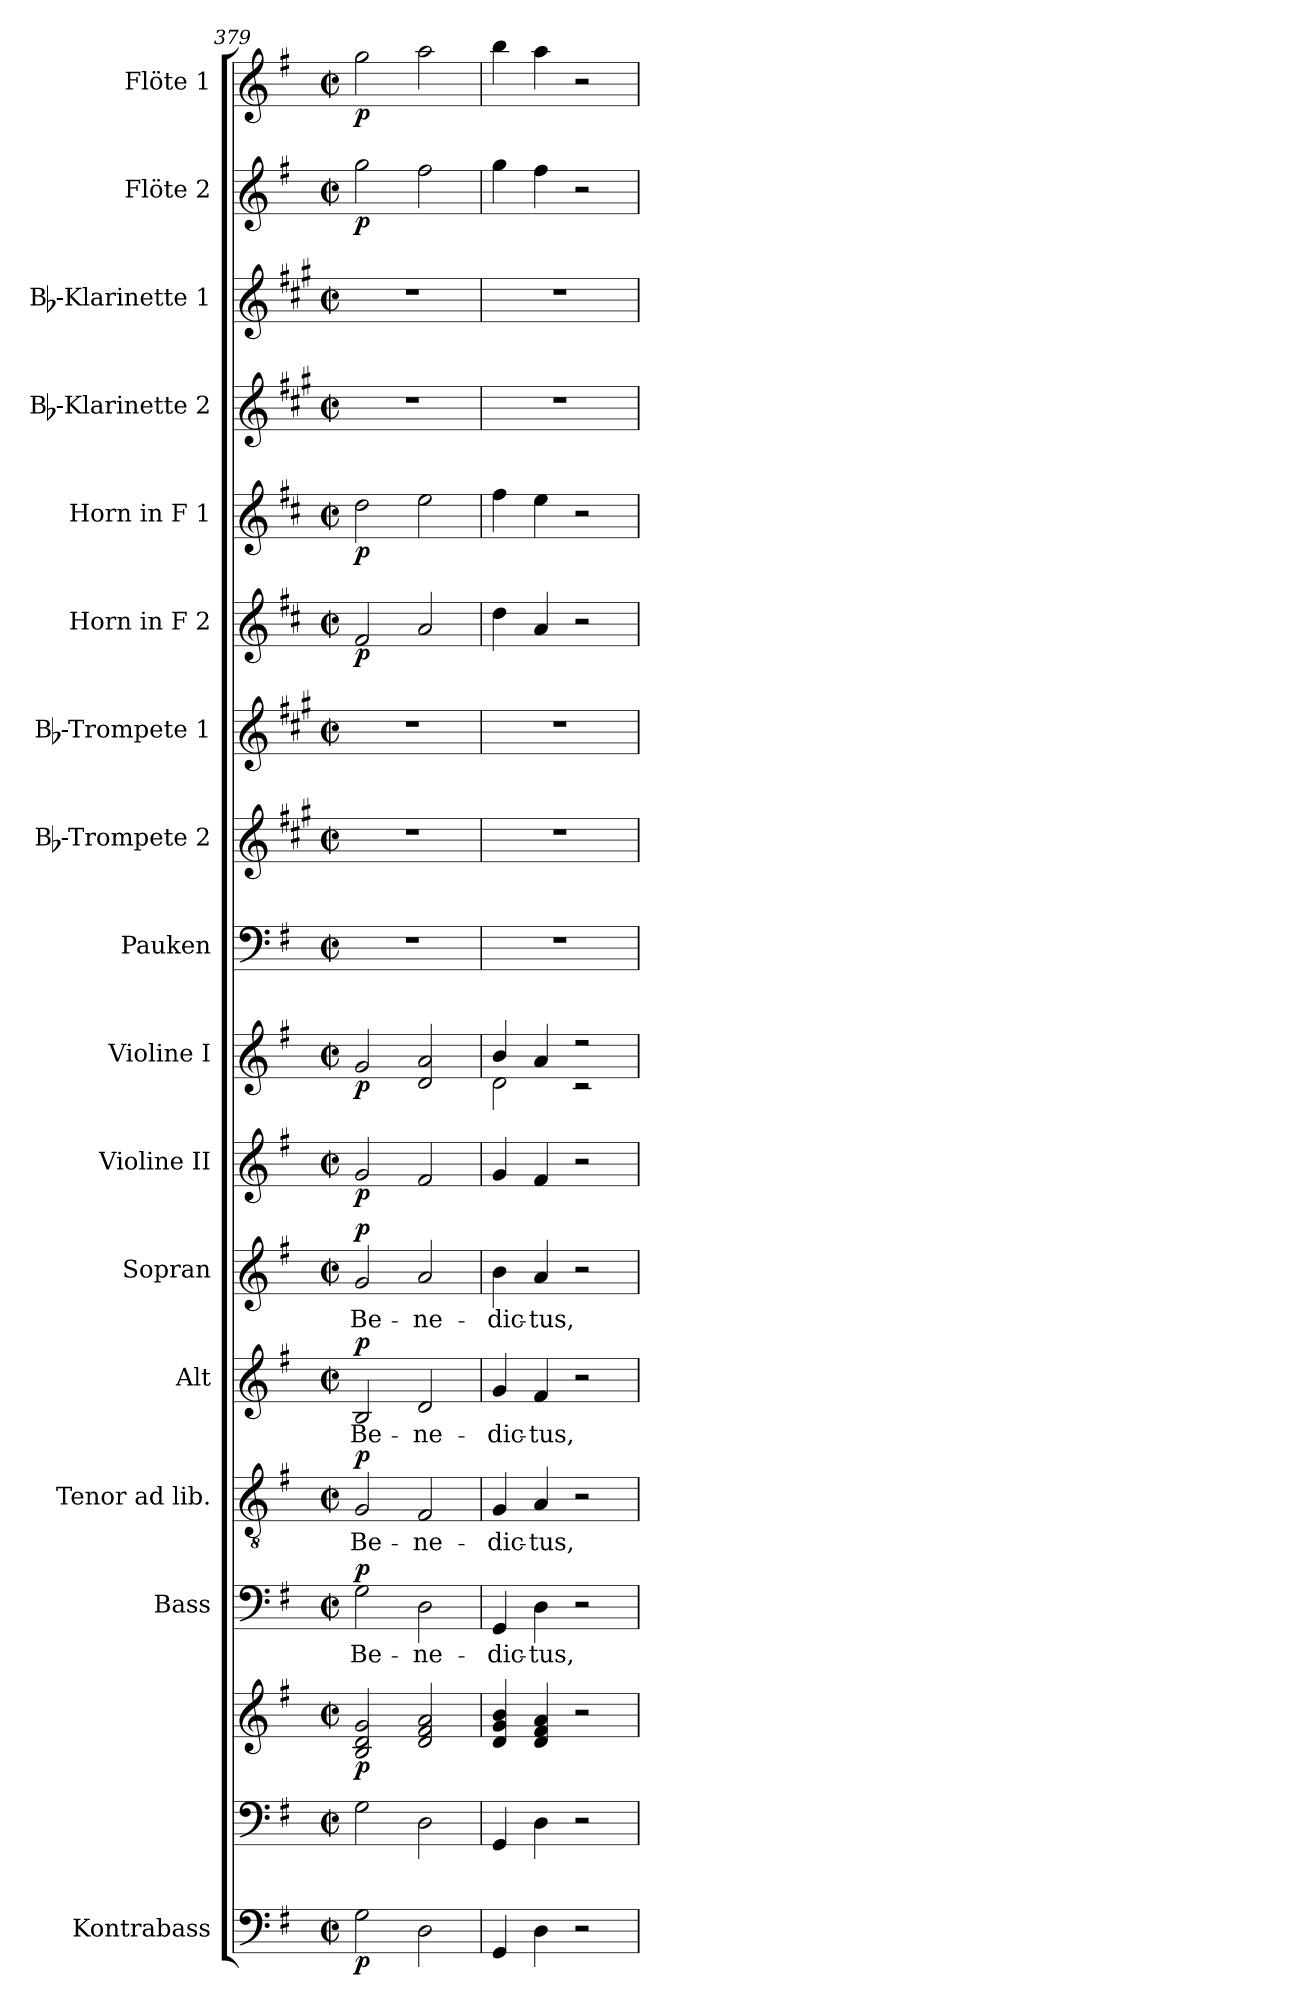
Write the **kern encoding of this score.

**kern	**dynam	**kern	**kern	**dynam	**kern	**text	**dynam	**kern	**text	**dynam	**kern	**text	**dynam	**kern	**text	**dynam	**kern	**dynam	**kern	**dynam	**kern	**kern	**kern	**kern	**dynam	**kern	**dynam	**kern	**kern	**kern	**dynam	**kern	**dynam
*part17	*part17	*part16	*part16	*part16	*part15	*part15	*part15	*part14	*part14	*part14	*part13	*part13	*part13	*part12	*part12	*part12	*part11	*part11	*part10	*part10	*part9	*part8	*part7	*part6	*part6	*part5	*part5	*part4	*part3	*part2	*part2	*part1	*part1
*staff18	*staff18	*staff17	*staff16	*staff16/17	*staff15	*staff15	*staff15	*staff14	*staff14	*staff14	*staff13	*staff13	*staff13	*staff12	*staff12	*staff12	*staff11	*staff11	*staff10	*staff10	*staff9	*staff8	*staff7	*staff6	*staff6	*staff5	*staff5	*staff4	*staff3	*staff2	*staff2	*staff1	*staff1
*I"Kontrabass	*	*	*	*	*I"Bass	*	*	*I"Tenor ad lib.	*	*	*I"Alt	*	*	*I"Sopran	*	*	*I"Violine II	*	*I"Violine I	*	*I"Pauken	*I"Bb-Trompete 2	*I"Bb-Trompete 1	*I"Horn in F 2	*	*I"Horn in F 1	*	*I"Bb-Klarinette 2	*I"Bb-Klarinette 1	*I"Flöte 2	*	*I"Flöte 1	*
*I'Kb.	*	*	*	*	*I'B.	*	*	*I'T.	*	*	*I'A.	*	*	*I'S.	*	*	*I'Vl. II	*	*I'Vl. I	*	*I'Pk.	*I'Bb Trp. 2	*I'Bb Trp. 1	*	*	*	*	*I'Bb Kl. 2	*I'Bb Kl. 1	*I'Fl. 2	*	*I'Fl. 1	*
*clefF4	*	*clefF4	*clefG2	*	*clefF4	*	*	*clefGv2	*	*	*clefG2	*	*	*clefG2	*	*	*clefG2	*	*clefG2	*	*clefF4	*clefG2	*clefG2	*clefG2	*	*clefG2	*	*clefG2	*clefG2	*clefG2	*	*clefG2	*
*ITrd7c12	*	*	*	*	*	*	*	*	*	*	*	*	*	*	*	*	*	*	*	*	*	*ITrd1c2	*ITrd1c2	*ITrd4c7	*	*ITrd4c7	*	*ITrd1c2	*ITrd1c2	*	*	*	*
*k[f#]	*	*k[f#]	*k[f#]	*	*k[f#]	*	*	*k[f#]	*	*	*k[f#]	*	*	*k[f#]	*	*	*k[f#]	*	*k[f#]	*	*k[f#]	*k[f#]	*k[f#]	*k[f#]	*	*k[f#]	*	*k[f#]	*k[f#]	*k[f#]	*	*k[f#]	*
*G:	*	*G:	*G:	*	*G:	*	*	*G:	*	*	*G:	*	*	*G:	*	*	*G:	*	*G:	*	*G:	*G:	*G:	*G:	*	*G:	*	*G:	*G:	*G:	*	*G:	*
*M2/2	*	*M2/2	*M2/2	*	*M2/2	*	*	*M2/2	*	*	*M2/2	*	*	*M2/2	*	*	*M2/2	*	*M2/2	*	*M2/2	*M2/2	*M2/2	*M2/2	*	*M2/2	*	*M2/2	*M2/2	*M2/2	*	*M2/2	*
*met(c|)	*	*met(c|)	*met(c|)	*	*met(c|)	*	*	*met(c|)	*	*	*met(c|)	*	*	*met(c|)	*	*	*met(c|)	*	*met(c|)	*	*met(c|)	*met(c|)	*met(c|)	*met(c|)	*	*met(c|)	*	*met(c|)	*met(c|)	*met(c|)	*	*met(c|)	*
=379	=379	=379	=379	=379	=379	=379	=379	=379	=379	=379	=379	=379	=379	=379	=379	=379	=379	=379	=379	=379	=379	=379	=379	=379	=379	=379	=379	=379	=379	=379	=379	=379	=379
!	!LO:DY:b	!	!	!LO:DY:b	!	!LO:LY:b	!LO:DY:a	!	!LO:LY:b	!LO:DY:a	!	!LO:LY:b	!LO:DY:a	!	!LO:LY:b	!LO:DY:a	!	!LO:DY:b	!	!LO:DY:b	!	!	!	!	!LO:DY:b	!	!LO:DY:b	!	!	!	!LO:DY:b	!	!LO:DY:b
2GG\	p	2G\	2B/ 2d/ 2g/	p	2G\	Be-	p	2G/	Be-	p	2B/	Be-	p	2g/	Be-	p	2g/	p	2g/	p	1r	1r	1r	2B/	p	2g\	p	1r	1r	2gg\	p	2gg\	p
!	!	!	!	!	!	!LO:LY:b	!	!	!LO:LY:b	!	!	!LO:LY:b	!	!	!LO:LY:b	!	!	!	!	!	!	!	!	!	!	!	!	!	!	!	!	!	!
2DD\	.	2D\	2d/ 2f#/ 2a/	.	2D\	-ne-	.	2F#/	-ne-	.	2d/	-ne-	.	2a/	-ne-	.	2f#/	.	2d/ 2a/	.	.	.	.	2d/	.	2a\	.	.	.	2ff#\	.	2aa\	.
=380	=380	=380	=380	=380	=380	=380	=380	=380	=380	=380	=380	=380	=380	=380	=380	=380	=380	=380	=380	=380	=380	=380	=380	=380	=380	=380	=380	=380	=380	=380	=380	=380	=380
!	!	!	!	!	!	!LO:LY:b	!	!	!LO:LY:b	!	!	!LO:LY:b	!	!	!LO:LY:b	!	!	!	!	!	!	!	!	!	!	!	!	!	!	!	!	!	!
*	*	*	*	*	*	*	*	*	*	*	*	*	*	*	*	*	*	*	*^	*	*	*	*	*	*	*	*	*	*	*	*	*	*
4GGG/	.	4GG/	4d/ 4g/ 4b/	.	4GG/	-dic-	.	4G/	-dic-	.	4g/	-dic-	.	4b\	-dic-	.	4g/	.	4b/	2d\	.	1r	1r	1r	4g\	.	4b\	.	1r	1r	4gg\	.	4bb\	.
!	!	!	!	!	!	!LO:LY:b	!	!	!LO:LY:b	!	!	!LO:LY:b	!	!	!LO:LY:b	!	!	!	!	!	!	!	!	!	!	!	!	!	!	!	!	!	!	!
4DD\	.	4D\	4d/ 4f#/ 4a/	.	4D\	-tus,	.	4A/	-tus,	.	4f#/	-tus,	.	4a/	-tus,	.	4f#/	.	4a/	.	.	.	.	.	4d/	.	4a\	.	.	.	4ff#\	.	4aa\	.
2r	.	2r	2r	.	2r	.	.	2r	.	.	2r	.	.	2r	.	.	2r	.	2r	2r	.	.	.	.	2r	.	2r	.	.	.	2r	.	2r	.
*	*	*	*	*	*	*	*	*	*	*	*	*	*	*	*	*	*	*	*v	*v	*	*	*	*	*	*	*	*	*	*	*	*	*	*
=	=	=	=	=	=	=	=	=	=	=	=	=	=	=	=	=	=	=	=	=	=	=	=	=	=	=	=	=	=	=	=	=	=
*-	*-	*-	*-	*-	*-	*-	*-	*-	*-	*-	*-	*-	*-	*-	*-	*-	*-	*-	*-	*-	*-	*-	*-	*-	*-	*-	*-	*-	*-	*-	*-	*-	*-
